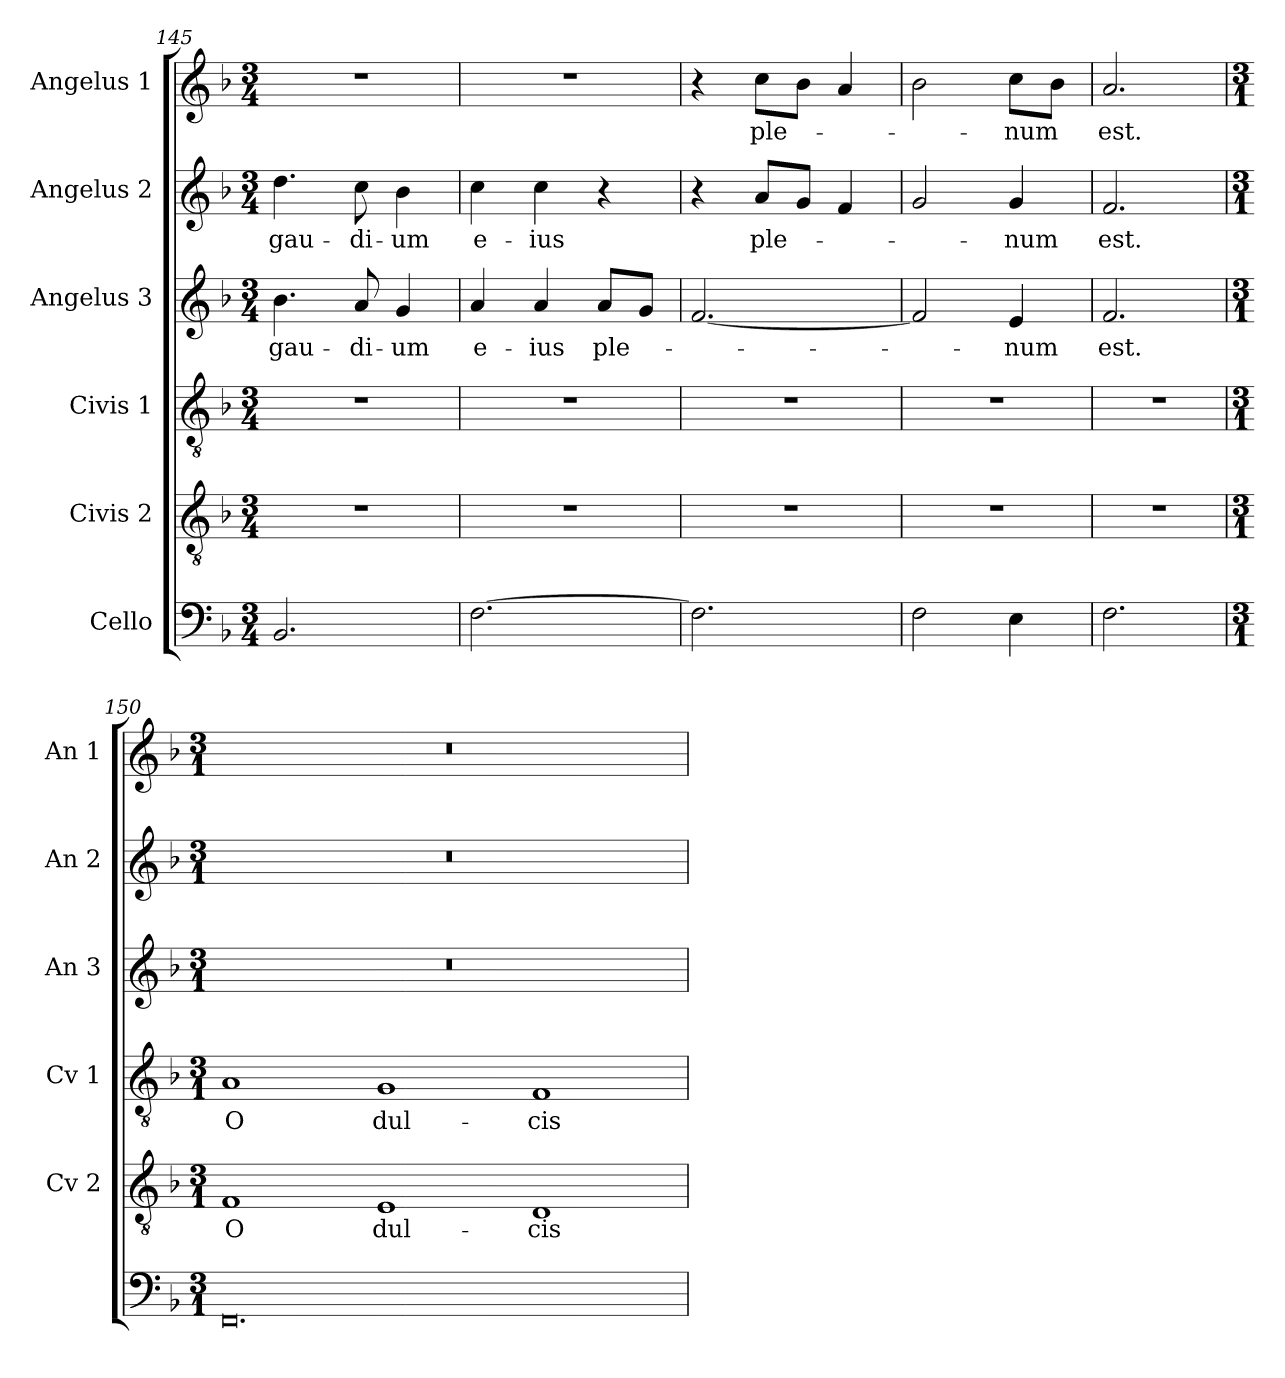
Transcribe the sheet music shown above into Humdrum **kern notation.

**kern	**kern	**text	**kern	**text	**kern	**text	**kern	**text	**kern	**text
*part6	*part5	*part5	*part4	*part4	*part3	*part3	*part2	*part2	*part1	*part1
*staff6	*staff5	*staff5	*staff4	*staff4	*staff3	*staff3	*staff2	*staff2	*staff1	*staff1
*I"Cello	*I"Civis 2	*	*I"Civis 1	*	*I"Angelus 3	*	*I"Angelus 2	*	*I"Angelus 1	*
*	*I'Cv 2	*	*I'Cv 1	*	*I'An 3	*	*I'An 2	*	*I'An 1	*
*clefF4	*clefGv2	*	*clefGv2	*	*clefG2	*	*clefG2	*	*clefG2	*
*k[b-]	*k[b-]	*	*k[b-]	*	*k[b-]	*	*k[b-]	*	*k[b-]	*
*F:	*F:	*	*F:	*	*F:	*	*F:	*	*F:	*
*M3/4	*M3/4	*	*M3/4	*	*M3/4	*	*M3/4	*	*M3/4	*
=145	=145	=145	=145	=145	=145	=145	=145	=145	=145	=145
!	!	!	!	!	!	!LO:LY:b	!	!	!	!
!	!	!	!	!	!	!	!	!LO:LY:b	!	!
2.BB-/	2.r	.	2.r	.	4.b-\	gau-	4.dd\	gau-	2.r	.
!	!	!	!	!	!	!LO:LY:b	!	!	!	!
!	!	!	!	!	!	!	!	!LO:LY:b	!	!
.	.	.	.	.	8a/	-di-	8cc\	-di-	.	.
!	!	!	!	!	!	!LO:LY:b	!	!	!	!
!	!	!	!	!	!	!	!	!LO:LY:b	!	!
.	.	.	.	.	4g/	-um	4b-\	-um	.	.
=146	=146	=146	=146	=146	=146	=146	=146	=146	=146	=146
!	!	!	!	!	!	!LO:LY:b	!	!	!	!
!	!	!	!	!	!	!	!	!LO:LY:b	!	!
[2.F\	2.r	.	2.r	.	4a/	e-	4cc\	e-	2.r	.
!	!	!	!	!	!	!LO:LY:b	!	!	!	!
!	!	!	!	!	!	!	!	!LO:LY:b	!	!
.	.	.	.	.	4a/	-ius	4cc\	-ius	.	.
!	!	!	!	!	!	!LO:LY:b	!	!	!	!
.	.	.	.	.	8a/L	ple-	4r	.	.	.
.	.	.	.	.	8g/J	.	.	.	.	.
=147	=147	=147	=147	=147	=147	=147	=147	=147	=147	=147
2.F\]	2.r	.	2.r	.	[2.f/	.	4r	.	4r	.
!	!	!	!	!	!	!	!	!LO:LY:b	!	!
!	!	!	!	!	!	!	!	!	!	!LO:LY:b
.	.	.	.	.	.	.	8a/L	ple-	8cc\L	ple-
.	.	.	.	.	.	.	8g/J	.	8b-\J	.
.	.	.	.	.	.	.	4f/	.	4a/	.
=148	=148	=148	=148	=148	=148	=148	=148	=148	=148	=148
2F\	2.r	.	2.r	.	2f/]	.	2g/	.	2b-\	.
!	!	!	!	!	!	!LO:LY:b	!	!	!	!
!	!	!	!	!	!	!	!	!LO:LY:b	!	!
!	!	!	!	!	!	!	!	!	!	!LO:LY:b
4E\	.	.	.	.	4e/	-num	4g/	-num	8cc\L	-num
.	.	.	.	.	.	.	.	.	8b-\J	.
=149	=149	=149	=149	=149	=149	=149	=149	=149	=149	=149
!	!	!	!	!	!	!LO:LY:b	!	!	!	!
!	!	!	!	!	!	!	!	!LO:LY:b	!	!
!	!	!	!	!	!	!	!	!	!	!LO:LY:b
2.F\	2.r	.	2.r	.	2.f/	est.	2.f/	est.	2.a/	est.
!!LO:LB:g=z
=150	=150	=150	=150	=150	=150	=150	=150	=150	=150	=150
*M3/1	*M3/1	*	*M3/1	*	*M3/1	*	*M3/1	*	*M3/1	*
!	!	!LO:LY:b	!	!	!	!	!	!	!	!
!	!	!	!	!LO:LY:b	!	!	!	!	!	!
0.FF	1F	O	1A	O	0.r	.	0.r	.	0.r	.
!	!	!LO:LY:b	!	!	!	!	!	!	!	!
!	!	!	!	!LO:LY:b	!	!	!	!	!	!
.	1E	dul-	1G	dul-	.	.	.	.	.	.
!	!	!LO:LY:b	!	!	!	!	!	!	!	!
!	!	!	!	!LO:LY:b	!	!	!	!	!	!
.	1D	-cis	1F	-cis	.	.	.	.	.	.
=	=	=	=	=	=	=	=	=	=	=
*-	*-	*-	*-	*-	*-	*-	*-	*-	*-	*-
